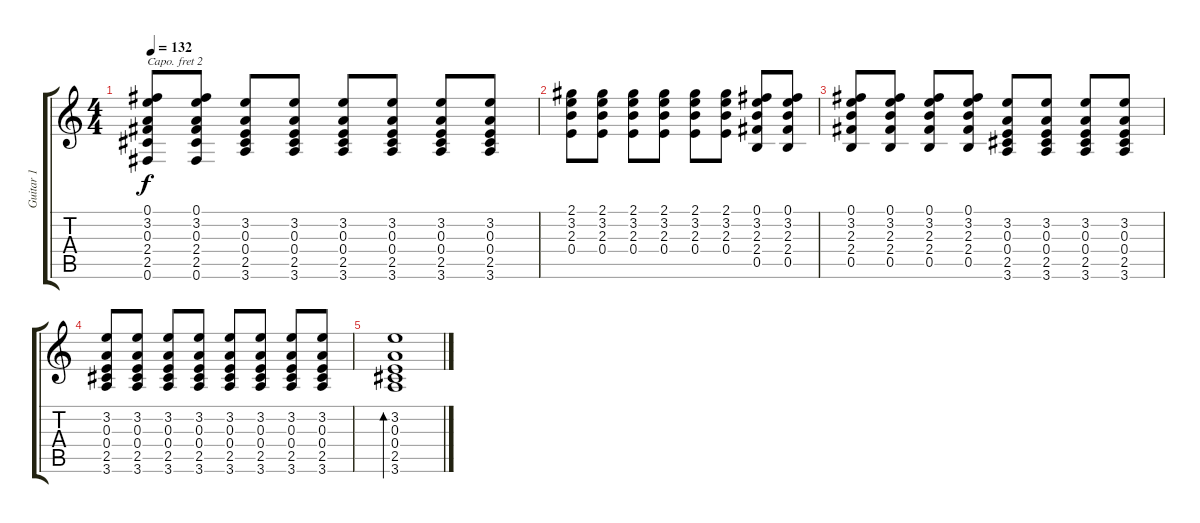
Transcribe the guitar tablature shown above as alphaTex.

\track ("Guitar 1" "Guitar 1") {instrument acousticguitarsteel}
\staff {score tabs}
\capo 2
\tuning (E4 B3 G3 D3 A2 E2) {hide}
\ts (4 4)
\tempo 132
\clef g2
\ks c
(0.1 3.2 0.3 2.4 2.5 0.6).8{dy f} (0.1 3.2 0.3 2.4 2.5 0.6).8 (3.2 0.3 0.4 2.5 3.6).8 (3.2 0.3 0.4 2.5 3.6).8 (3.2 0.3 0.4 2.5 3.6).8 (3.2 0.3 0.4 2.5 3.6).8 (3.2 0.3 0.4 2.5 3.6).8 (3.2 0.3 0.4 2.5 3.6).8 |
(2.1 3.2 2.3 0.4).8 (2.1 3.2 2.3 0.4).8 (2.1 3.2 2.3 0.4).8 (2.1 3.2 2.3 0.4).8 (2.1 3.2 2.3 0.4).8 (2.1 3.2 2.3 0.4).8 (0.1 3.2 2.3 2.4 0.5).8 (0.1 3.2 2.3 2.4 0.5).8 |
(0.1 3.2 2.3 2.4 0.5).8 (0.1 3.2 2.3 2.4 0.5).8 (0.1 3.2 2.3 2.4 0.5).8 (0.1 3.2 2.3 2.4 0.5).8 (3.2 0.3 0.4 2.5 3.6).8 (3.2 0.3 0.4 2.5 3.6).8 (3.2 0.3 0.4 2.5 3.6).8 (3.2 0.3 0.4 2.5 3.6).8 |
(3.2 0.3 0.4 2.5 3.6).8 (3.2 0.3 0.4 2.5 3.6).8 (3.2 0.3 0.4 2.5 3.6).8 (3.2 0.3 0.4 2.5 3.6).8 (3.2 0.3 0.4 2.5 3.6).8 (3.2 0.3 0.4 2.5 3.6).8 (3.2 0.3 0.4 2.5 3.6).8 (3.2 0.3 0.4 2.5 3.6).8 |
(3.2 0.3 0.4 2.5 3.6).1{bd 60}
